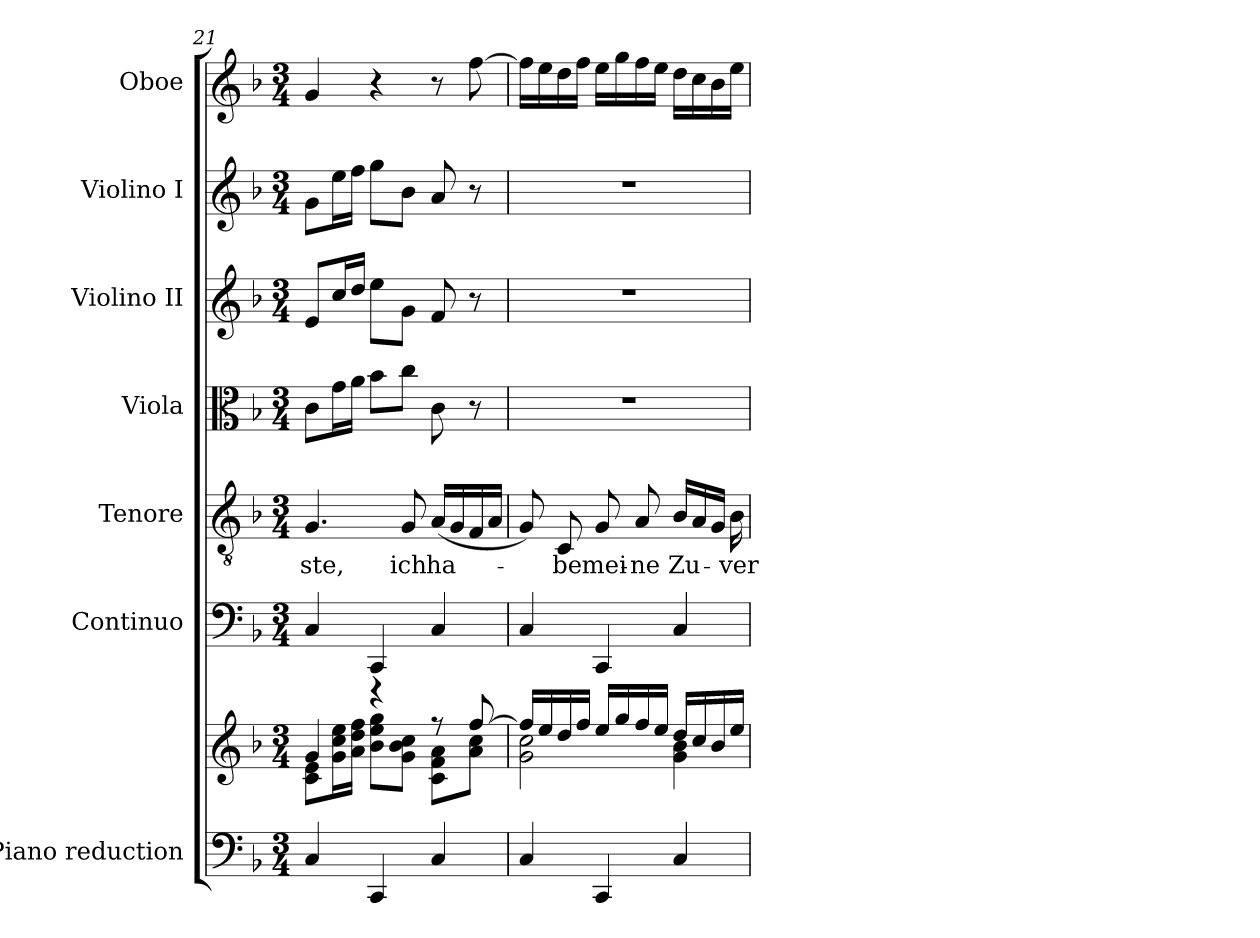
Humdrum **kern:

**kern	**kern	**kern	**kern	**text	**kern	**kern	**kern	**kern
*part7	*part7	*part6	*part5	*part5	*part4	*part3	*part2	*part1
*staff8	*staff7	*staff6	*staff5	*staff5	*staff4	*staff3	*staff2	*staff1
*I"Piano reduction	*	*I"Continuo	*I"Tenore	*	*I"Viola	*I"Violino II	*I"Violino I	*I"Oboe
*I'Pno	*	*	*	*	*I'Vla	*I'Vln	*I'Vln	*I'Ob
*clefF4	*clefG2	*clefF4	*clefGv2	*	*clefC3	*clefG2	*clefG2	*clefG2
*k[b-]	*k[b-]	*k[b-]	*k[b-]	*	*k[b-]	*k[b-]	*k[b-]	*k[b-]
*M3/4	*M3/4	*M3/4	*M3/4	*	*M3/4	*M3/4	*M3/4	*M3/4
=21	=21	=21	=21	=21	=21	=21	=21	=21
*	*^	*	*	*	*	*	*	*
!	!	!	!	!	!LO:LY:b	!	!	!	!
4C/	4g/	8c\ 8e\L	4C/	4.G/	-ste,	8c\L	8e/L	8g\L	4g/
.	.	16g\ 16cc\ 16ee\L	.	.	.	16g\L	16cc/L	16ee\L	.
.	.	16a\ 16dd\ 16ff\JJ	.	.	.	16a\JJ	16dd/JJ	16ff\JJ	.
4CC/	4r	8b-\ 8ee\ 8gg\L	4CC/	.	.	8b-\L	8ee\L	8gg\L	4r
!	!	!	!	!	!LO:LY:b	!	!	!	!
.	.	8g\ 8b-\ 8cc\J	.	8G/	ich	8cc\J	8g\J	8b-\J	.
!	!	!	!	!	!LO:LY:b	!	!	!	!
4C/	8r	8c\ 8f\ 8a\L	4C/	(16A/LL	ha-	8c\	8f/	8a/	8r
.	.	.	.	16G/	.	.	.	.	.
.	[8ff/	8a\ 8cc\J	.	16F/	.	8r	8r	8r	[8ff\
.	.	.	.	16A/JJ	.	.	.	.	.
=22	=22	=22	=22	=22	=22	=22	=22	=22	=22
4C/	16ff/LL]	2g\ 2cc\	4C/	8G/)	.	2.r	2.r	2.r	16ff\LL]
.	16ee/	.	.	.	.	.	.	.	16ee\
!	!	!	!	!	!LO:LY:b	!	!	!	!
.	16dd/	.	.	8C/	-be	.	.	.	16dd\
.	16ff/JJ	.	.	.	.	.	.	.	16ff\JJ
!	!	!	!	!	!LO:LY:b	!	!	!	!
4CC/	16ee/LL	.	4CC/	8G/	mei-	.	.	.	16ee\LL
.	16gg/	.	.	.	.	.	.	.	16gg\
!	!	!	!	!	!LO:LY:b	!	!	!	!
.	16ff/	.	.	8A/	-ne	.	.	.	16ff\
.	16ee/JJ	.	.	.	.	.	.	.	16ee\JJ
!	!	!	!	!	!LO:LY:b	!	!	!	!
4C/	16dd/LL	4g\ 4b-\	4C/	16B-/LL	Zu-	.	.	.	16dd\LL
.	16cc/	.	.	16A/	.	.	.	.	16cc\
.	16b-/	.	.	16G/JJ	.	.	.	.	16b-\
!	!	!	!	!	!LO:LY:b	!	!	!	!
.	16ee/JJ	.	.	16B-\	-ver-	.	.	.	16ee\JJ
*	*v	*v	*	*	*	*	*	*	*
=	=	=	=	=	=	=	=	=
*-	*-	*-	*-	*-	*-	*-	*-	*-
